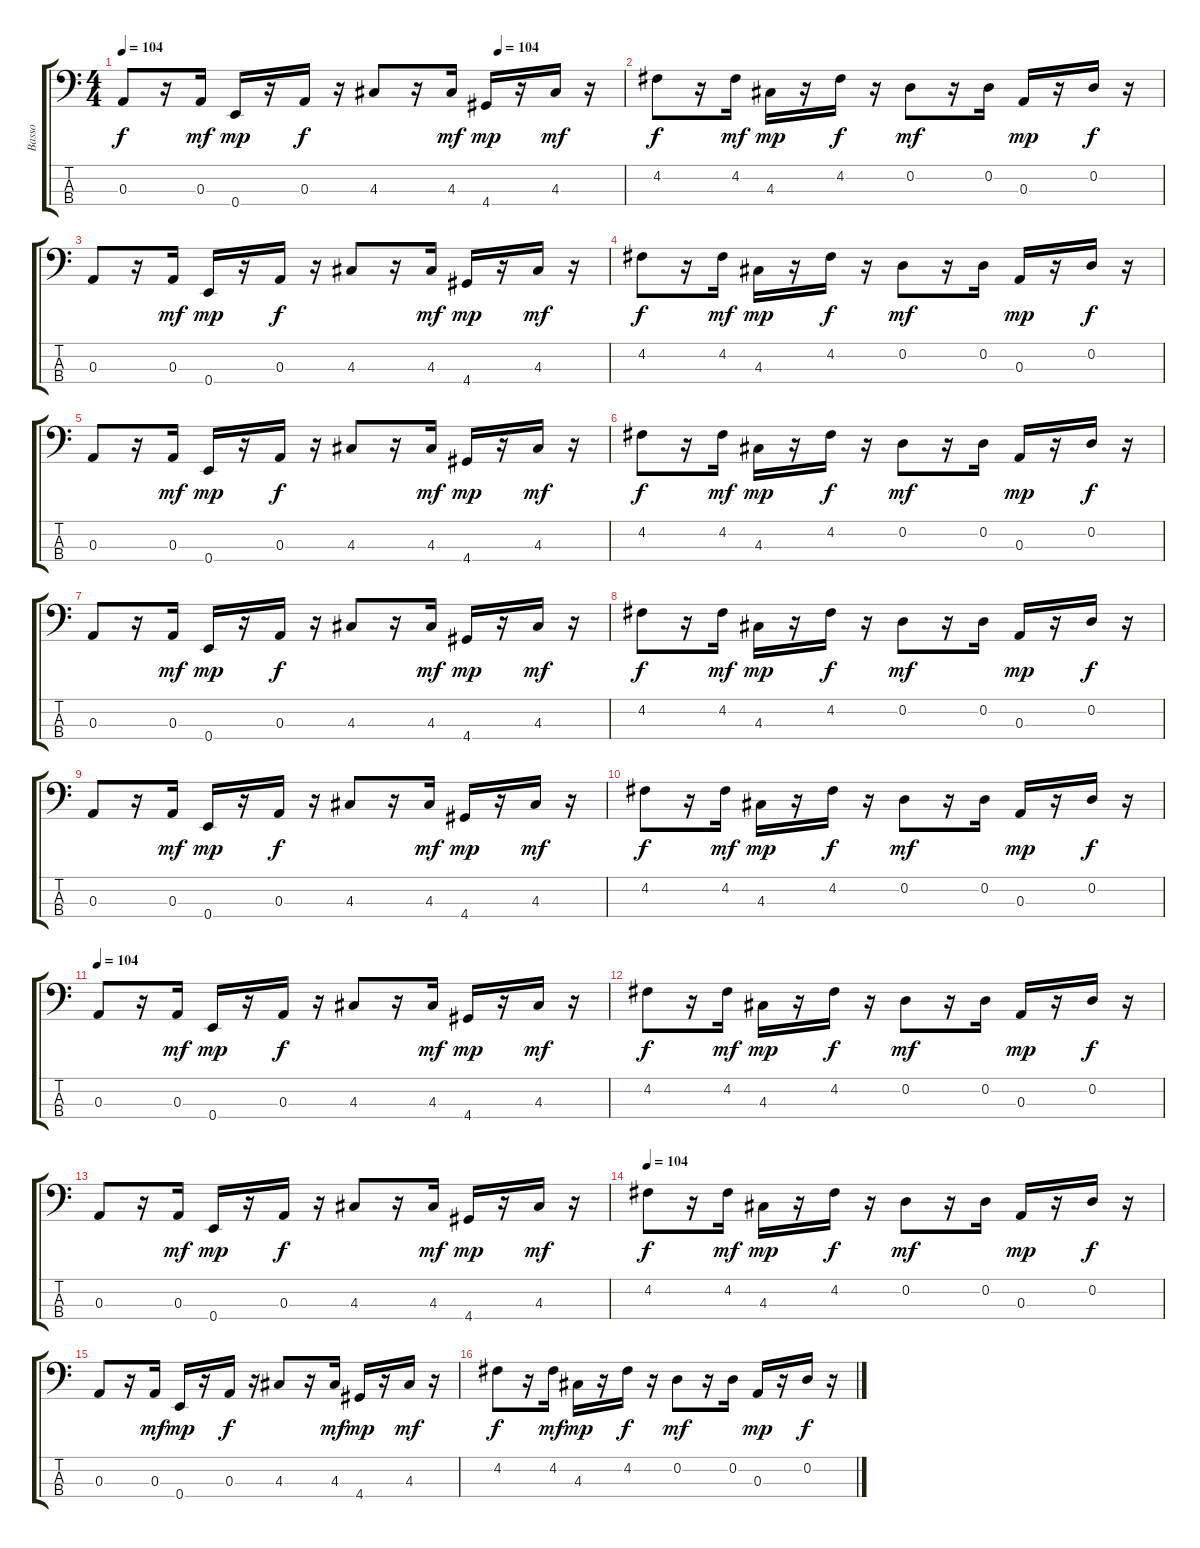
\track ("Basso" "Basso") {instrument acousticguitarnylon}
\staff {score tabs}
\tuning (G2 D2 A1 E1) {hide}
\ts (4 4)
\tempo 104
\tempo (104 0.75)
\clef f4
\ks c
0.3.8{dy f} r.16 0.3.16{dy mf} 0.4.16{dy mp} r.16 0.3.16{dy f} r.16 4.3.8 r.16 4.3.16{dy mf} 4.4.16{dy mp} r.16 4.3.16{dy mf} r.16 |
4.2.8{dy f} r.16 4.2.16{dy mf} 4.3.16{dy mp} r.16 4.2.16{dy f} r.16 0.2.8{dy mf} r.16 0.2.16 0.3.16{dy mp} r.16 0.2.16{dy f} r.16 |
0.3.8 r.16 0.3.16{dy mf} 0.4.16{dy mp} r.16 0.3.16{dy f} r.16 4.3.8 r.16 4.3.16{dy mf} 4.4.16{dy mp} r.16 4.3.16{dy mf} r.16 |
4.2.8{dy f} r.16 4.2.16{dy mf} 4.3.16{dy mp} r.16 4.2.16{dy f} r.16 0.2.8{dy mf} r.16 0.2.16 0.3.16{dy mp} r.16 0.2.16{dy f} r.16 |
0.3.8 r.16 0.3.16{dy mf} 0.4.16{dy mp} r.16 0.3.16{dy f} r.16 4.3.8 r.16 4.3.16{dy mf} 4.4.16{dy mp} r.16 4.3.16{dy mf} r.16 |
4.2.8{dy f} r.16 4.2.16{dy mf} 4.3.16{dy mp} r.16 4.2.16{dy f} r.16 0.2.8{dy mf} r.16 0.2.16 0.3.16{dy mp} r.16 0.2.16{dy f} r.16 |
0.3.8 r.16 0.3.16{dy mf} 0.4.16{dy mp} r.16 0.3.16{dy f} r.16 4.3.8 r.16 4.3.16{dy mf} 4.4.16{dy mp} r.16 4.3.16{dy mf} r.16 |
4.2.8{dy f} r.16 4.2.16{dy mf} 4.3.16{dy mp} r.16 4.2.16{dy f} r.16 0.2.8{dy mf} r.16 0.2.16 0.3.16{dy mp} r.16 0.2.16{dy f} r.16 |
0.3.8 r.16 0.3.16{dy mf} 0.4.16{dy mp} r.16 0.3.16{dy f} r.16 4.3.8 r.16 4.3.16{dy mf} 4.4.16{dy mp} r.16 4.3.16{dy mf} r.16 |
4.2.8{dy f} r.16 4.2.16{dy mf} 4.3.16{dy mp} r.16 4.2.16{dy f} r.16 0.2.8{dy mf} r.16 0.2.16 0.3.16{dy mp} r.16 0.2.16{dy f} r.16 |
\tempo 104
0.3.8 r.16 0.3.16{dy mf} 0.4.16{dy mp} r.16 0.3.16{dy f} r.16 4.3.8 r.16 4.3.16{dy mf} 4.4.16{dy mp} r.16 4.3.16{dy mf} r.16 |
4.2.8{dy f} r.16 4.2.16{dy mf} 4.3.16{dy mp} r.16 4.2.16{dy f} r.16 0.2.8{dy mf} r.16 0.2.16 0.3.16{dy mp} r.16 0.2.16{dy f} r.16 |
0.3.8 r.16 0.3.16{dy mf} 0.4.16{dy mp} r.16 0.3.16{dy f} r.16 4.3.8 r.16 4.3.16{dy mf} 4.4.16{dy mp} r.16 4.3.16{dy mf} r.16 |
\tempo 104
4.2.8{dy f} r.16 4.2.16{dy mf} 4.3.16{dy mp} r.16 4.2.16{dy f} r.16 0.2.8{dy mf} r.16 0.2.16 0.3.16{dy mp} r.16 0.2.16{dy f} r.16 |
0.3.8 r.16 0.3.16{dy mf} 0.4.16{dy mp} r.16 0.3.16{dy f} r.16 4.3.8 r.16 4.3.16{dy mf} 4.4.16{dy mp} r.16 4.3.16{dy mf} r.16 |
4.2.8{dy f} r.16 4.2.16{dy mf} 4.3.16{dy mp} r.16 4.2.16{dy f} r.16 0.2.8{dy mf} r.16 0.2.16 0.3.16{dy mp} r.16 0.2.16{dy f} r.16
